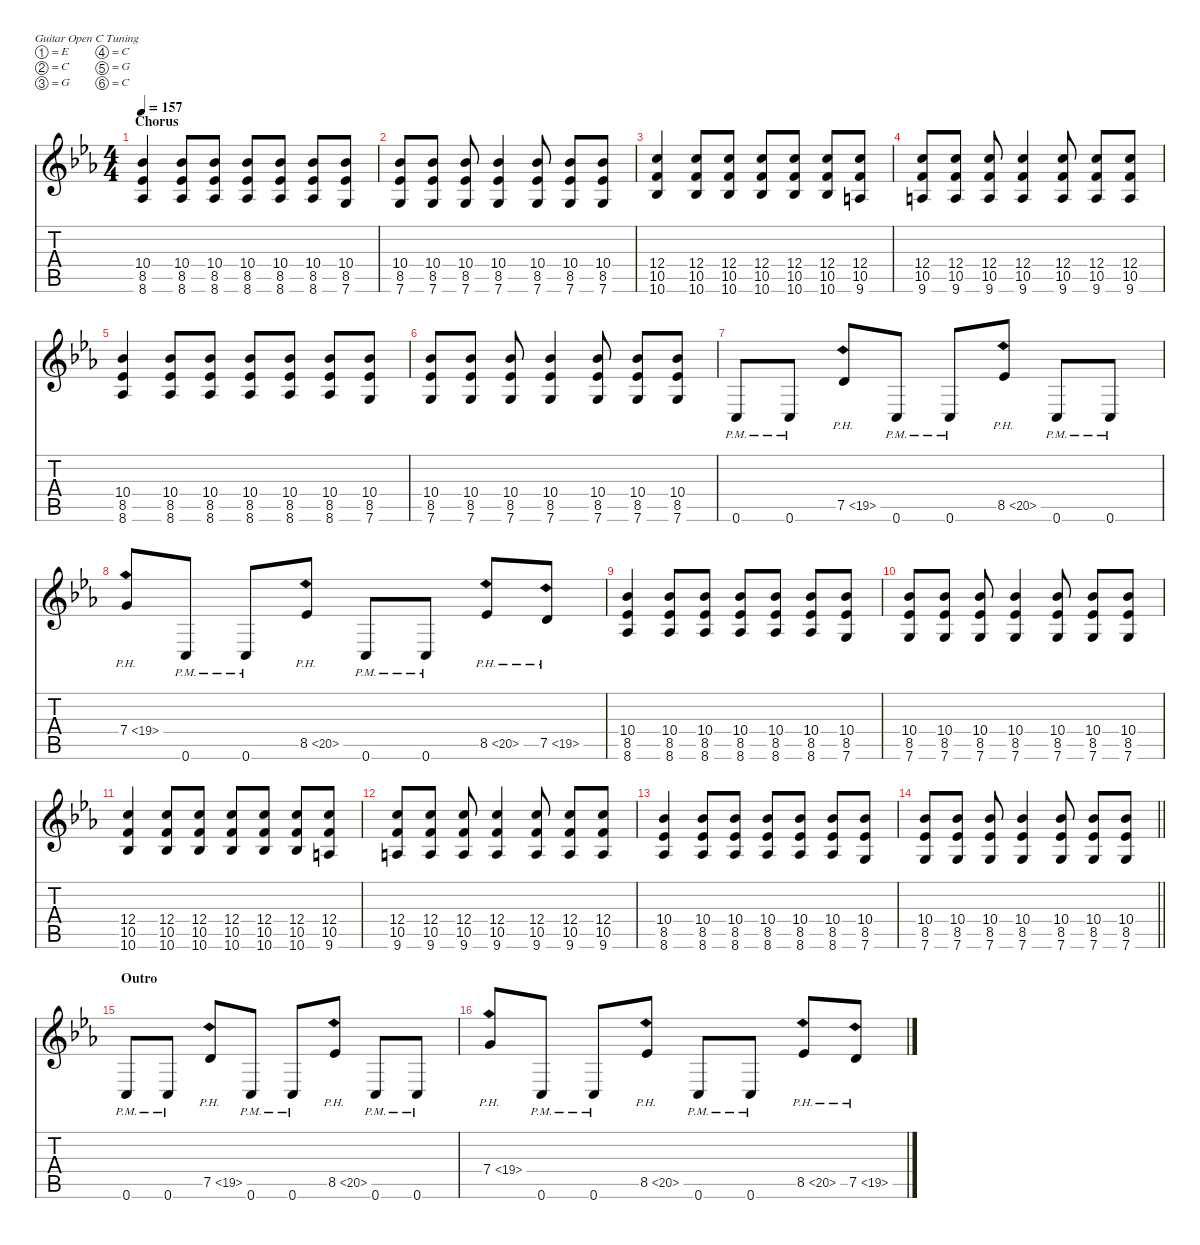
\defaultSystemsLayout 4
\hideDynamics
\bracketExtendMode nobrackets
\singleTrackTrackNamePolicy hidden
\multiTrackTrackNamePolicy hidden
\firstSystemTrackNameMode fullname
\firstSystemTrackNameOrientation horizontal
\otherSystemsTrackNameOrientation horizontal
\track ("Guitar One" "dist.guit.") {instrument distortionguitar}
\staff {score tabs}
\tuning (E4 C4 G3 C3 G2 C2)
\ts (4 4)
\section ("" "Chorus")
\tempo 157
\clef g2
\ks cminor
(10.4{acc b} 8.5{acc b} 8.6{acc b}).4{dy f beam Up} (10.4{acc b} 8.5{acc b} 8.6{acc b}).8{beam Up} (10.4{acc b} 8.5{acc b} 8.6{acc b}).8{beam Up} (10.4{acc b} 8.5{acc b} 8.6{acc b}).8{beam Up} (10.4{acc b} 8.5{acc b} 8.6{acc b}).8{beam Up} (10.4{acc b} 8.5{acc b} 8.6{acc b}).8{beam Up} (10.4{acc b} 8.5{acc b} 7.6{acc forcenatural}).8{beam Up} |
(10.4{acc b} 8.5{acc b} 7.6{acc forcenatural}).8{beam Up} (10.4{acc b} 8.5{acc b} 7.6{acc forcenatural}).8{beam Up} (10.4{acc b} 8.5{acc b} 7.6{acc forcenatural}).8{beam Up} (10.4{acc b} 8.5{acc b} 7.6{acc forcenatural}).4{beam Up} (10.4{acc b} 8.5{acc b} 7.6{acc forcenatural}).8{beam Up} (10.4{acc b} 8.5{acc b} 7.6{acc forcenatural}).8{beam Up} (10.4{acc b} 8.5{acc b} 7.6{acc forcenatural}).8{beam Up} |
(12.4{acc forcenatural} 10.5{acc forcenatural} 10.6{acc b}).4{beam Up} (12.4{acc forcenatural} 10.5{acc forcenatural} 10.6{acc b}).8{beam Up} (12.4{acc forcenatural} 10.5{acc forcenatural} 10.6{acc b}).8{beam Up} (12.4{acc forcenatural} 10.5{acc forcenatural} 10.6{acc b}).8{beam Up} (12.4{acc forcenatural} 10.5{acc forcenatural} 10.6{acc b}).8{beam Up} (12.4{acc forcenatural} 10.5{acc forcenatural} 10.6{acc b}).8{beam Up} (12.4{acc forcenatural} 10.5{acc forcenatural} 9.6{acc forcenatural}).8{beam Up} |
(12.4{acc forcenatural} 10.5{acc forcenatural} 9.6{acc forcenatural}).8{beam Up} (12.4{acc forcenatural} 10.5{acc forcenatural} 9.6{acc forcenatural}).8{beam Up} (12.4{acc forcenatural} 10.5{acc forcenatural} 9.6{acc forcenatural}).8{beam Up} (12.4{acc forcenatural} 10.5{acc forcenatural} 9.6{acc forcenatural}).4{beam Up} (12.4{acc forcenatural} 10.5{acc forcenatural} 9.6{acc forcenatural}).8{beam Up} (12.4{acc forcenatural} 10.5{acc forcenatural} 9.6{acc forcenatural}).8{beam Up} (12.4{acc forcenatural} 10.5{acc forcenatural} 9.6{acc forcenatural}).8{beam Up} |
(10.4{acc b} 8.5{acc b} 8.6{acc b}).4{beam Up} (10.4{acc b} 8.5{acc b} 8.6{acc b}).8{beam Up} (10.4{acc b} 8.5{acc b} 8.6{acc b}).8{beam Up} (10.4{acc b} 8.5{acc b} 8.6{acc b}).8{beam Up} (10.4{acc b} 8.5{acc b} 8.6{acc b}).8{beam Up} (10.4{acc b} 8.5{acc b} 8.6{acc b}).8{beam Up} (10.4{acc b} 8.5{acc b} 7.6{acc forcenatural}).8{beam Up} |
(10.4{acc b} 8.5{acc b} 7.6{acc forcenatural}).8{beam Up} (10.4{acc b} 8.5{acc b} 7.6{acc forcenatural}).8{beam Up} (10.4{acc b} 8.5{acc b} 7.6{acc forcenatural}).8{beam Up} (10.4{acc b} 8.5{acc b} 7.6{acc forcenatural}).4{beam Up} (10.4{acc b} 8.5{acc b} 7.6{acc forcenatural}).8{beam Up} (10.4{acc b} 8.5{acc b} 7.6{acc forcenatural}).8{beam Up} (10.4{acc b} 8.5{acc b} 7.6{acc forcenatural}).8{beam Up} |
0.6{pm acc forcenatural}.8{beam Up} 0.6{pm acc forcenatural}.8{beam Up} 7.5{ph 12 acc forcenatural}.8{beam Up} 0.6{pm acc forcenatural}.8{beam Up} 0.6{pm acc forcenatural}.8{beam Up} 8.5{ph 12 acc b}.8{beam Up} 0.6{pm acc forcenatural}.8{beam Up} 0.6{pm acc forcenatural}.8{beam Up} |
7.4{ph 12 acc forcenatural}.8{beam Up} 0.6{pm acc forcenatural}.8{beam Up} 0.6{pm acc forcenatural}.8{beam Up} 8.5{ph 12 acc b}.8{beam Up} 0.6{pm acc forcenatural}.8{beam Up} 0.6{pm acc forcenatural}.8{beam Up} 8.5{ph 12 acc b}.8{beam Up} 7.5{ph 12 acc forcenatural}.8{beam Up} |
(10.4{acc b} 8.5{acc b} 8.6{acc b}).4{beam Up} (10.4{acc b} 8.5{acc b} 8.6{acc b}).8{beam Up} (10.4{acc b} 8.5{acc b} 8.6{acc b}).8{beam Up} (10.4{acc b} 8.5{acc b} 8.6{acc b}).8{beam Up} (10.4{acc b} 8.5{acc b} 8.6{acc b}).8{beam Up} (10.4{acc b} 8.5{acc b} 8.6{acc b}).8{beam Up} (10.4{acc b} 8.5{acc b} 7.6{acc forcenatural}).8{beam Up} |
(10.4{acc b} 8.5{acc b} 7.6{acc forcenatural}).8{beam Up} (10.4{acc b} 8.5{acc b} 7.6{acc forcenatural}).8{beam Up} (10.4{acc b} 8.5{acc b} 7.6{acc forcenatural}).8{beam Up} (10.4{acc b} 8.5{acc b} 7.6{acc forcenatural}).4{beam Up} (10.4{acc b} 8.5{acc b} 7.6{acc forcenatural}).8{beam Up} (10.4{acc b} 8.5{acc b} 7.6{acc forcenatural}).8{beam Up} (10.4{acc b} 8.5{acc b} 7.6{acc forcenatural}).8{beam Up} |
(12.4{acc forcenatural} 10.5{acc forcenatural} 10.6{acc b}).4{beam Up} (12.4{acc forcenatural} 10.5{acc forcenatural} 10.6{acc b}).8{beam Up} (12.4{acc forcenatural} 10.5{acc forcenatural} 10.6{acc b}).8{beam Up} (12.4{acc forcenatural} 10.5{acc forcenatural} 10.6{acc b}).8{beam Up} (12.4{acc forcenatural} 10.5{acc forcenatural} 10.6{acc b}).8{beam Up} (12.4{acc forcenatural} 10.5{acc forcenatural} 10.6{acc b}).8{beam Up} (12.4{acc forcenatural} 10.5{acc forcenatural} 9.6{acc forcenatural}).8{beam Up} |
(12.4{acc forcenatural} 10.5{acc forcenatural} 9.6{acc forcenatural}).8{beam Up} (12.4{acc forcenatural} 10.5{acc forcenatural} 9.6{acc forcenatural}).8{beam Up} (12.4{acc forcenatural} 10.5{acc forcenatural} 9.6{acc forcenatural}).8{beam Up} (12.4{acc forcenatural} 10.5{acc forcenatural} 9.6{acc forcenatural}).4{beam Up} (12.4{acc forcenatural} 10.5{acc forcenatural} 9.6{acc forcenatural}).8{beam Up} (12.4{acc forcenatural} 10.5{acc forcenatural} 9.6{acc forcenatural}).8{beam Up} (12.4{acc forcenatural} 10.5{acc forcenatural} 9.6{acc forcenatural}).8{beam Up} |
(10.4{acc b} 8.5{acc b} 8.6{acc b}).4{beam Up} (10.4{acc b} 8.5{acc b} 8.6{acc b}).8{beam Up} (10.4{acc b} 8.5{acc b} 8.6{acc b}).8{beam Up} (10.4{acc b} 8.5{acc b} 8.6{acc b}).8{beam Up} (10.4{acc b} 8.5{acc b} 8.6{acc b}).8{beam Up} (10.4{acc b} 8.5{acc b} 8.6{acc b}).8{beam Up} (10.4{acc b} 8.5{acc b} 7.6{acc forcenatural}).8{beam Up} |
\barLineRight lightlight
(10.4{acc b} 8.5{acc b} 7.6{acc forcenatural}).8{beam Up} (10.4{acc b} 8.5{acc b} 7.6{acc forcenatural}).8{beam Up} (10.4{acc b} 8.5{acc b} 7.6{acc forcenatural}).8{beam Up} (10.4{acc b} 8.5{acc b} 7.6{acc forcenatural}).4{beam Up} (10.4{acc b} 8.5{acc b} 7.6{acc forcenatural}).8{beam Up} (10.4{acc b} 8.5{acc b} 7.6{acc forcenatural}).8{beam Up} (10.4{acc b} 8.5{acc b} 7.6{acc forcenatural}).8{beam Up} |
\section ("" "Outro")
0.6{pm acc forcenatural}.8{beam Up} 0.6{pm acc forcenatural}.8{beam Up} 7.5{ph 12 acc forcenatural}.8{beam Up} 0.6{pm acc forcenatural}.8{beam Up} 0.6{pm acc forcenatural}.8{beam Up} 8.5{ph 12 acc b}.8{beam Up} 0.6{pm acc forcenatural}.8{beam Up} 0.6{pm acc forcenatural}.8{beam Up} |
7.4{ph 12 acc forcenatural}.8{beam Up} 0.6{pm acc forcenatural}.8{beam Up} 0.6{pm acc forcenatural}.8{beam Up} 8.5{ph 12 acc b}.8{beam Up} 0.6{pm acc forcenatural}.8{beam Up} 0.6{pm acc forcenatural}.8{beam Up} 8.5{ph 12 acc b}.8{beam Up} 7.5{ph 12 acc forcenatural}.8{beam Up}
